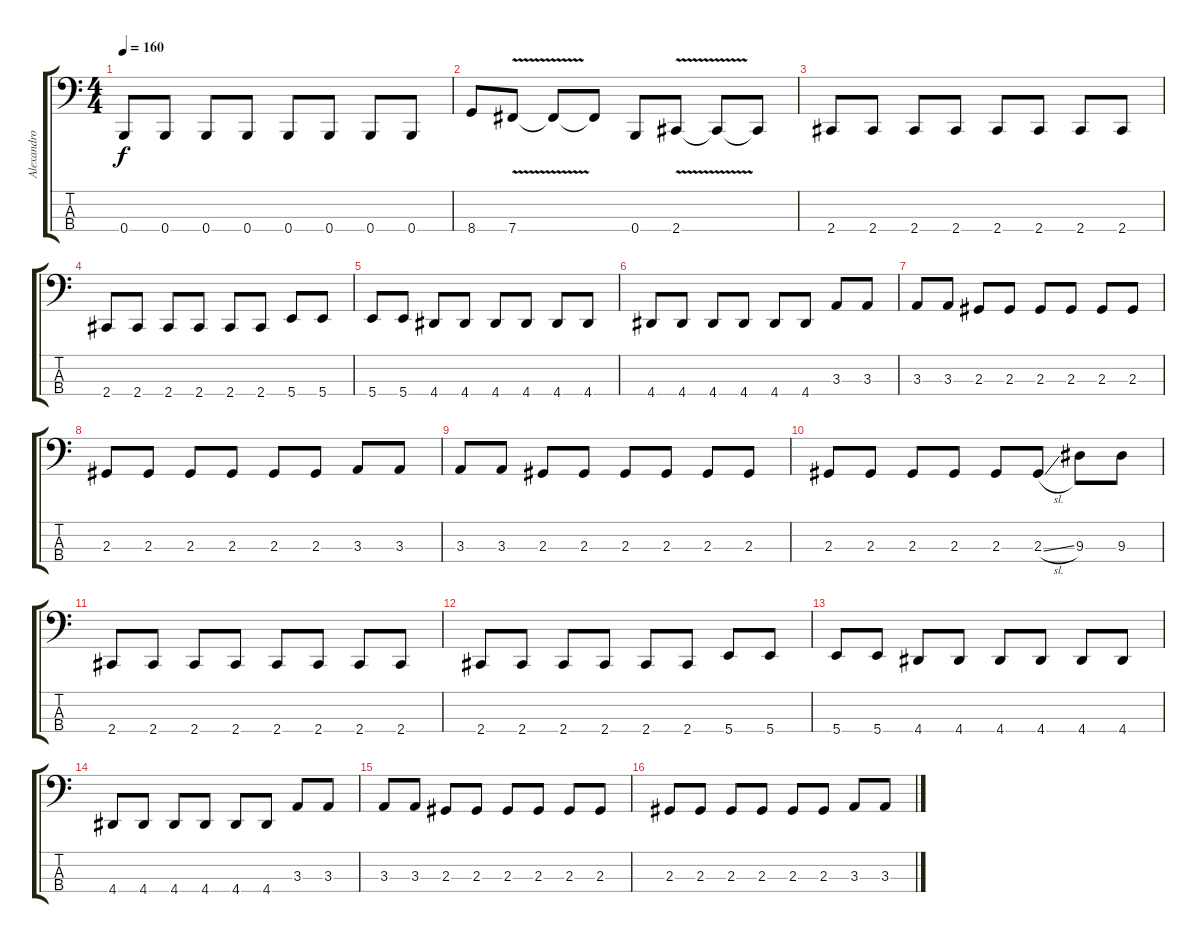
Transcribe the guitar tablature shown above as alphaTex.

\track ("Alexandro" "Alexandro") {instrument electricbasspick}
\staff {score tabs}
\tuning (E2 B1 Gb1 B0) {hide}
\ts (4 4)
\tempo 160
\clef f4
\ks c
0.4.8{dy f} 0.4.8 0.4.8 0.4.8 0.4.8 0.4.8 0.4.8 0.4.8 |
8.4.8 7.4{v}.8 7.4{t}.8 7.4{t}.8 0.4.8 2.4{v}.8 2.4{t}.8 2.4{t}.8 |
2.4.8 2.4.8 2.4.8 2.4.8 2.4.8 2.4.8 2.4.8 2.4.8 |
2.4.8 2.4.8 2.4.8 2.4.8 2.4.8 2.4.8 5.4.8 5.4.8 |
5.4.8 5.4.8 4.4.8 4.4.8 4.4.8 4.4.8 4.4.8 4.4.8 |
4.4.8 4.4.8 4.4.8 4.4.8 4.4.8 4.4.8 3.3.8 3.3.8 |
3.3.8 3.3.8 2.3.8 2.3.8 2.3.8 2.3.8 2.3.8 2.3.8 |
2.3.8 2.3.8 2.3.8 2.3.8 2.3.8 2.3.8 3.3.8 3.3.8 |
3.3.8 3.3.8 2.3.8 2.3.8 2.3.8 2.3.8 2.3.8 2.3.8 |
2.3.8 2.3.8 2.3.8 2.3.8 2.3.8 2.3{sl}.8 9.3.8 9.3.8 |
2.4.8 2.4.8 2.4.8 2.4.8 2.4.8 2.4.8 2.4.8 2.4.8 |
2.4.8 2.4.8 2.4.8 2.4.8 2.4.8 2.4.8 5.4.8 5.4.8 |
5.4.8 5.4.8 4.4.8 4.4.8 4.4.8 4.4.8 4.4.8 4.4.8 |
4.4.8 4.4.8 4.4.8 4.4.8 4.4.8 4.4.8 3.3.8 3.3.8 |
3.3.8 3.3.8 2.3.8 2.3.8 2.3.8 2.3.8 2.3.8 2.3.8 |
2.3.8 2.3.8 2.3.8 2.3.8 2.3.8 2.3.8 3.3.8 3.3.8
